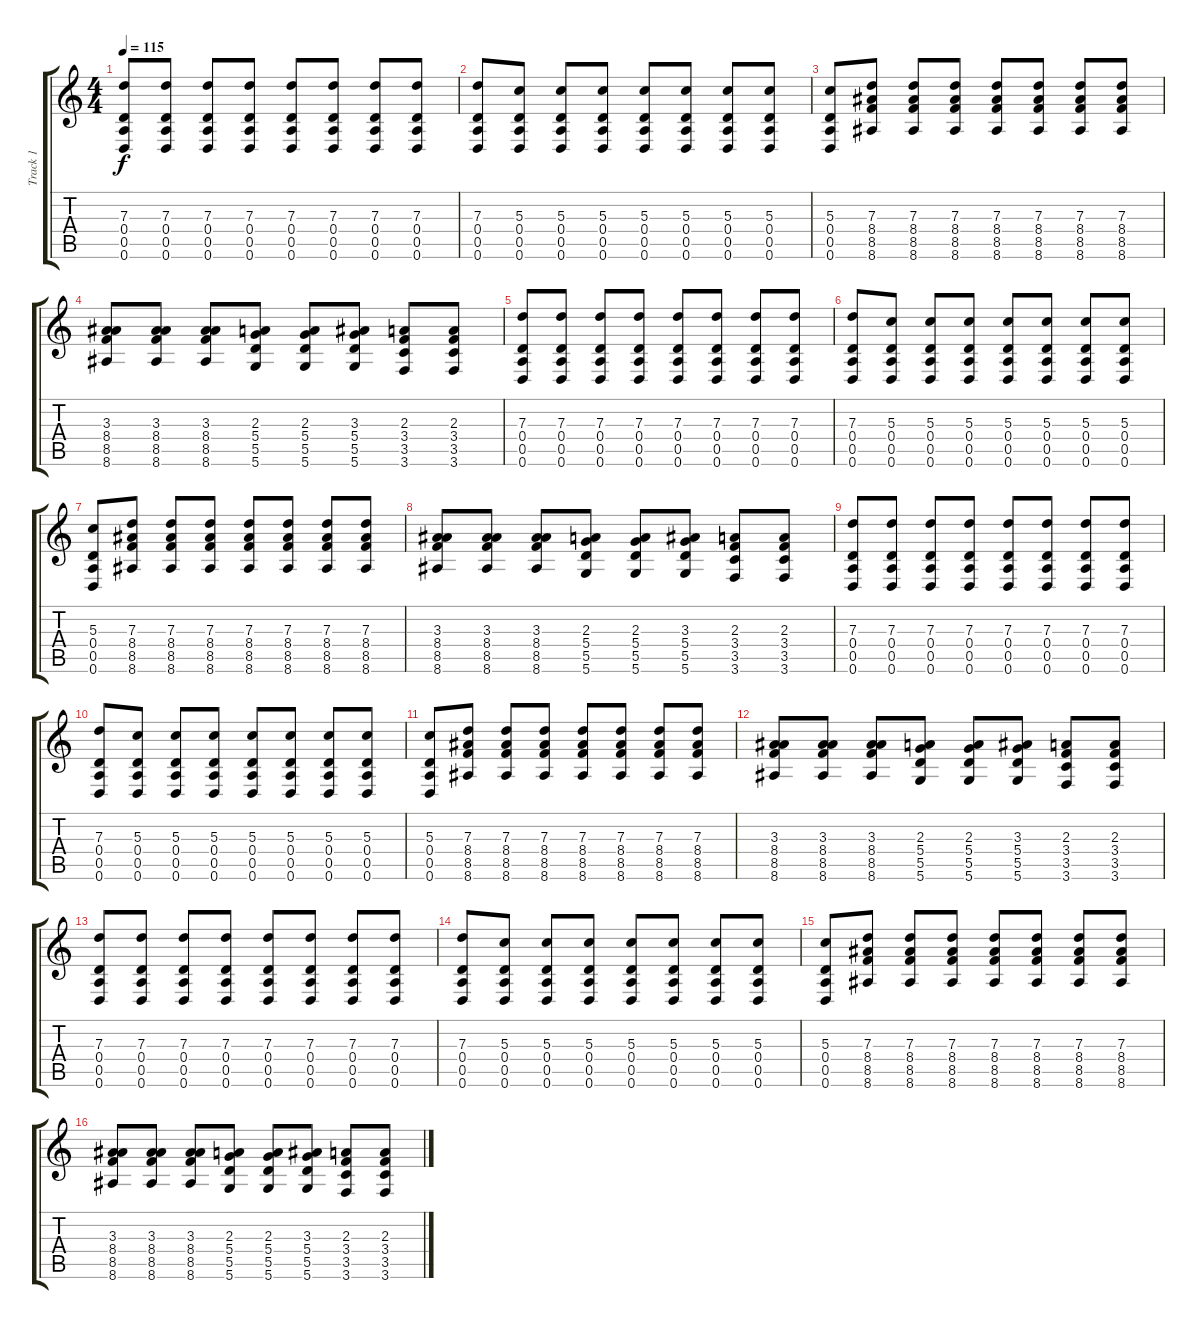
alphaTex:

\track ("Track 1" "Track 1") {instrument overdrivenguitar}
\staff {score tabs}
\tuning (E4 B3 G3 D3 A2 D2) {hide}
\ts (4 4)
\tempo 115
\clef g2
\ks c
(7.3 0.4 0.5 0.6).8{dy f} (7.3 0.4 0.5 0.6).8 (7.3 0.4 0.5 0.6).8 (7.3 0.4 0.5 0.6).8 (7.3 0.4 0.5 0.6).8 (7.3 0.4 0.5 0.6).8 (7.3 0.4 0.5 0.6).8 (7.3 0.4 0.5 0.6).8 |
(7.3 0.4 0.5 0.6).8 (5.3 0.4 0.5 0.6).8 (5.3 0.4 0.5 0.6).8 (5.3 0.4 0.5 0.6).8 (5.3 0.4 0.5 0.6).8 (5.3 0.4 0.5 0.6).8 (5.3 0.4 0.5 0.6).8 (5.3 0.4 0.5 0.6).8 |
(5.3 0.4 0.5 0.6).8 (7.3 8.4 8.5 8.6).8 (7.3 8.4 8.5 8.6).8 (7.3 8.4 8.5 8.6).8 (7.3 8.4 8.5 8.6).8 (7.3 8.4 8.5 8.6).8 (7.3 8.4 8.5 8.6).8 (7.3 8.4 8.5 8.6).8 |
(3.3 8.4 8.5 8.6).8 (3.3 8.4 8.5 8.6).8 (3.3 8.4 8.5 8.6).8 (2.3 5.4 5.5 5.6).8 (2.3 5.4 5.5 5.6).8 (3.3 5.4 5.5 5.6).8 (2.3 3.4 3.5 3.6).8 (2.3 3.4 3.5 3.6).8 |
(7.3 0.4 0.5 0.6).8 (7.3 0.4 0.5 0.6).8 (7.3 0.4 0.5 0.6).8 (7.3 0.4 0.5 0.6).8 (7.3 0.4 0.5 0.6).8 (7.3 0.4 0.5 0.6).8 (7.3 0.4 0.5 0.6).8 (7.3 0.4 0.5 0.6).8 |
(7.3 0.4 0.5 0.6).8 (5.3 0.4 0.5 0.6).8 (5.3 0.4 0.5 0.6).8 (5.3 0.4 0.5 0.6).8 (5.3 0.4 0.5 0.6).8 (5.3 0.4 0.5 0.6).8 (5.3 0.4 0.5 0.6).8 (5.3 0.4 0.5 0.6).8 |
(5.3 0.4 0.5 0.6).8 (7.3 8.4 8.5 8.6).8 (7.3 8.4 8.5 8.6).8 (7.3 8.4 8.5 8.6).8 (7.3 8.4 8.5 8.6).8 (7.3 8.4 8.5 8.6).8 (7.3 8.4 8.5 8.6).8 (7.3 8.4 8.5 8.6).8 |
(3.3 8.4 8.5 8.6).8 (3.3 8.4 8.5 8.6).8 (3.3 8.4 8.5 8.6).8 (2.3 5.4 5.5 5.6).8 (2.3 5.4 5.5 5.6).8 (3.3 5.4 5.5 5.6).8 (2.3 3.4 3.5 3.6).8 (2.3 3.4 3.5 3.6).8 |
(7.3 0.4 0.5 0.6).8 (7.3 0.4 0.5 0.6).8 (7.3 0.4 0.5 0.6).8 (7.3 0.4 0.5 0.6).8 (7.3 0.4 0.5 0.6).8 (7.3 0.4 0.5 0.6).8 (7.3 0.4 0.5 0.6).8 (7.3 0.4 0.5 0.6).8 |
(7.3 0.4 0.5 0.6).8 (5.3 0.4 0.5 0.6).8 (5.3 0.4 0.5 0.6).8 (5.3 0.4 0.5 0.6).8 (5.3 0.4 0.5 0.6).8 (5.3 0.4 0.5 0.6).8 (5.3 0.4 0.5 0.6).8 (5.3 0.4 0.5 0.6).8 |
(5.3 0.4 0.5 0.6).8 (7.3 8.4 8.5 8.6).8 (7.3 8.4 8.5 8.6).8 (7.3 8.4 8.5 8.6).8 (7.3 8.4 8.5 8.6).8 (7.3 8.4 8.5 8.6).8 (7.3 8.4 8.5 8.6).8 (7.3 8.4 8.5 8.6).8 |
(3.3 8.4 8.5 8.6).8 (3.3 8.4 8.5 8.6).8 (3.3 8.4 8.5 8.6).8 (2.3 5.4 5.5 5.6).8 (2.3 5.4 5.5 5.6).8 (3.3 5.4 5.5 5.6).8 (2.3 3.4 3.5 3.6).8 (2.3 3.4 3.5 3.6).8 |
(7.3 0.4 0.5 0.6).8 (7.3 0.4 0.5 0.6).8 (7.3 0.4 0.5 0.6).8 (7.3 0.4 0.5 0.6).8 (7.3 0.4 0.5 0.6).8 (7.3 0.4 0.5 0.6).8 (7.3 0.4 0.5 0.6).8 (7.3 0.4 0.5 0.6).8 |
(7.3 0.4 0.5 0.6).8 (5.3 0.4 0.5 0.6).8 (5.3 0.4 0.5 0.6).8 (5.3 0.4 0.5 0.6).8 (5.3 0.4 0.5 0.6).8 (5.3 0.4 0.5 0.6).8 (5.3 0.4 0.5 0.6).8 (5.3 0.4 0.5 0.6).8 |
(5.3 0.4 0.5 0.6).8 (7.3 8.4 8.5 8.6).8 (7.3 8.4 8.5 8.6).8 (7.3 8.4 8.5 8.6).8 (7.3 8.4 8.5 8.6).8 (7.3 8.4 8.5 8.6).8 (7.3 8.4 8.5 8.6).8 (7.3 8.4 8.5 8.6).8 |
(3.3 8.4 8.5 8.6).8 (3.3 8.4 8.5 8.6).8 (3.3 8.4 8.5 8.6).8 (2.3 5.4 5.5 5.6).8 (2.3 5.4 5.5 5.6).8 (3.3 5.4 5.5 5.6).8 (2.3 3.4 3.5 3.6).8 (2.3 3.4 3.5 3.6).8
